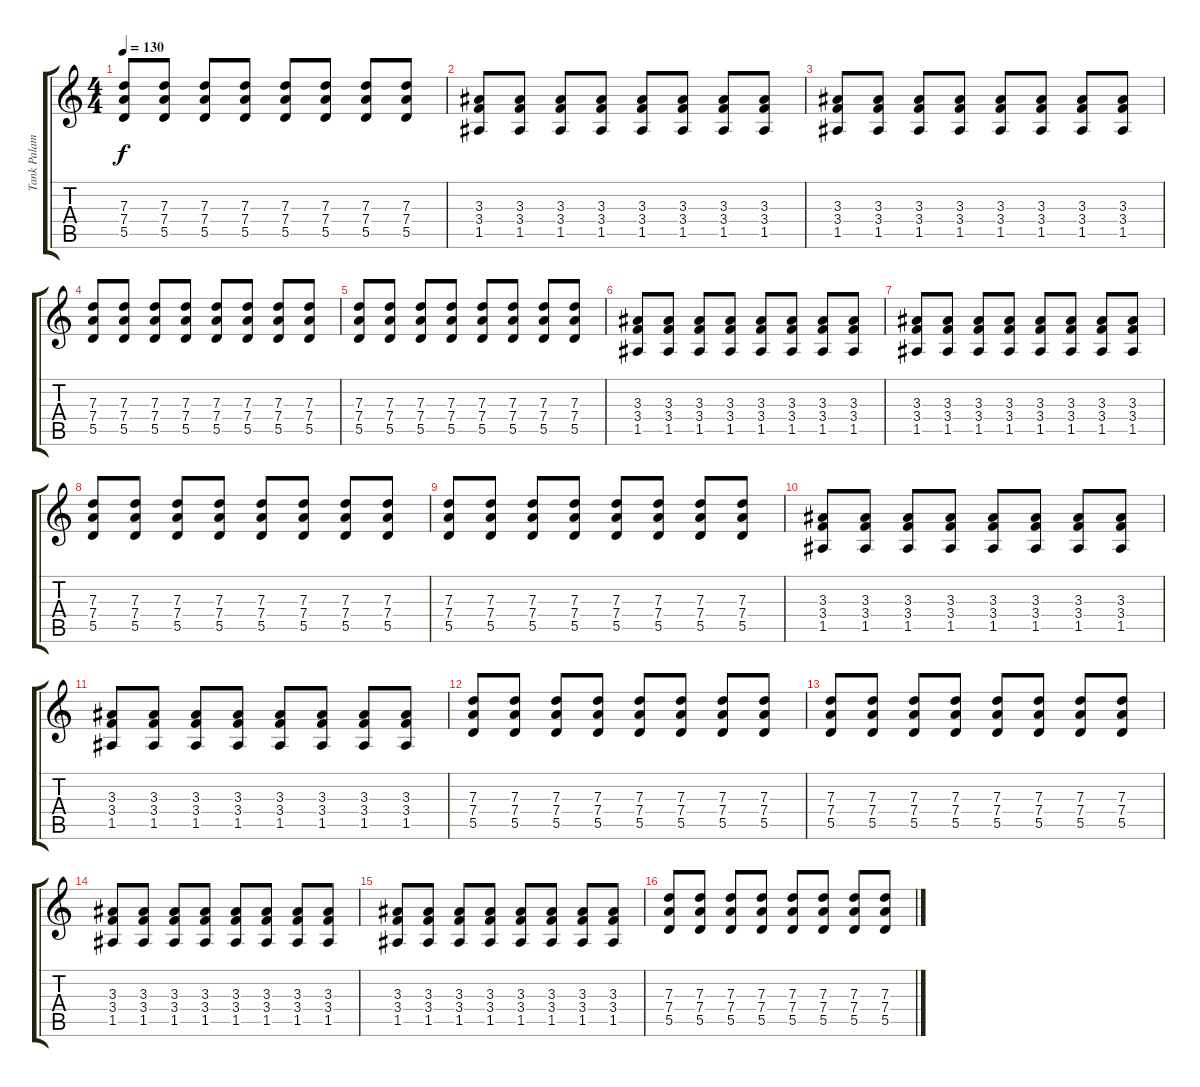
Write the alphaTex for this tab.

\track ("Tank Palamara II" "Tank Palam") {instrument distortionguitar}
\staff {score tabs}
\tuning (E4 B3 G3 D3 A2 E2) {hide}
\ts (4 4)
\tempo 130
\clef g2
\ks c
(7.3 7.4 5.5).8{dy f} (7.3 7.4 5.5).8 (7.3 7.4 5.5).8 (7.3 7.4 5.5).8 (7.3 7.4 5.5).8 (7.3 7.4 5.5).8 (7.3 7.4 5.5).8 (7.3 7.4 5.5).8 |
(3.3 3.4 1.5).8 (3.3 3.4 1.5).8 (3.3 3.4 1.5).8 (3.3 3.4 1.5).8 (3.3 3.4 1.5).8 (3.3 3.4 1.5).8 (3.3 3.4 1.5).8 (3.3 3.4 1.5).8 |
(3.3 3.4 1.5).8 (3.3 3.4 1.5).8 (3.3 3.4 1.5).8 (3.3 3.4 1.5).8 (3.3 3.4 1.5).8 (3.3 3.4 1.5).8 (3.3 3.4 1.5).8 (3.3 3.4 1.5).8 |
(7.3 7.4 5.5).8 (7.3 7.4 5.5).8 (7.3 7.4 5.5).8 (7.3 7.4 5.5).8 (7.3 7.4 5.5).8 (7.3 7.4 5.5).8 (7.3 7.4 5.5).8 (7.3 7.4 5.5).8 |
(7.3 7.4 5.5).8 (7.3 7.4 5.5).8 (7.3 7.4 5.5).8 (7.3 7.4 5.5).8 (7.3 7.4 5.5).8 (7.3 7.4 5.5).8 (7.3 7.4 5.5).8 (7.3 7.4 5.5).8 |
(3.3 3.4 1.5).8 (3.3 3.4 1.5).8 (3.3 3.4 1.5).8 (3.3 3.4 1.5).8 (3.3 3.4 1.5).8 (3.3 3.4 1.5).8 (3.3 3.4 1.5).8 (3.3 3.4 1.5).8 |
(3.3 3.4 1.5).8 (3.3 3.4 1.5).8 (3.3 3.4 1.5).8 (3.3 3.4 1.5).8 (3.3 3.4 1.5).8 (3.3 3.4 1.5).8 (3.3 3.4 1.5).8 (3.3 3.4 1.5).8 |
(7.3 7.4 5.5).8 (7.3 7.4 5.5).8 (7.3 7.4 5.5).8 (7.3 7.4 5.5).8 (7.3 7.4 5.5).8 (7.3 7.4 5.5).8 (7.3 7.4 5.5).8 (7.3 7.4 5.5).8 |
(7.3 7.4 5.5).8 (7.3 7.4 5.5).8 (7.3 7.4 5.5).8 (7.3 7.4 5.5).8 (7.3 7.4 5.5).8 (7.3 7.4 5.5).8 (7.3 7.4 5.5).8 (7.3 7.4 5.5).8 |
(3.3 3.4 1.5).8 (3.3 3.4 1.5).8 (3.3 3.4 1.5).8 (3.3 3.4 1.5).8 (3.3 3.4 1.5).8 (3.3 3.4 1.5).8 (3.3 3.4 1.5).8 (3.3 3.4 1.5).8 |
(3.3 3.4 1.5).8 (3.3 3.4 1.5).8 (3.3 3.4 1.5).8 (3.3 3.4 1.5).8 (3.3 3.4 1.5).8 (3.3 3.4 1.5).8 (3.3 3.4 1.5).8 (3.3 3.4 1.5).8 |
(7.3 7.4 5.5).8 (7.3 7.4 5.5).8 (7.3 7.4 5.5).8 (7.3 7.4 5.5).8 (7.3 7.4 5.5).8 (7.3 7.4 5.5).8 (7.3 7.4 5.5).8 (7.3 7.4 5.5).8 |
(7.3 7.4 5.5).8 (7.3 7.4 5.5).8 (7.3 7.4 5.5).8 (7.3 7.4 5.5).8 (7.3 7.4 5.5).8 (7.3 7.4 5.5).8 (7.3 7.4 5.5).8 (7.3 7.4 5.5).8 |
(3.3 3.4 1.5).8 (3.3 3.4 1.5).8 (3.3 3.4 1.5).8 (3.3 3.4 1.5).8 (3.3 3.4 1.5).8 (3.3 3.4 1.5).8 (3.3 3.4 1.5).8 (3.3 3.4 1.5).8 |
(3.3 3.4 1.5).8 (3.3 3.4 1.5).8 (3.3 3.4 1.5).8 (3.3 3.4 1.5).8 (3.3 3.4 1.5).8 (3.3 3.4 1.5).8 (3.3 3.4 1.5).8 (3.3 3.4 1.5).8 |
(7.3 7.4 5.5).8 (7.3 7.4 5.5).8 (7.3 7.4 5.5).8 (7.3 7.4 5.5).8 (7.3 7.4 5.5).8 (7.3 7.4 5.5).8 (7.3 7.4 5.5).8 (7.3 7.4 5.5).8
